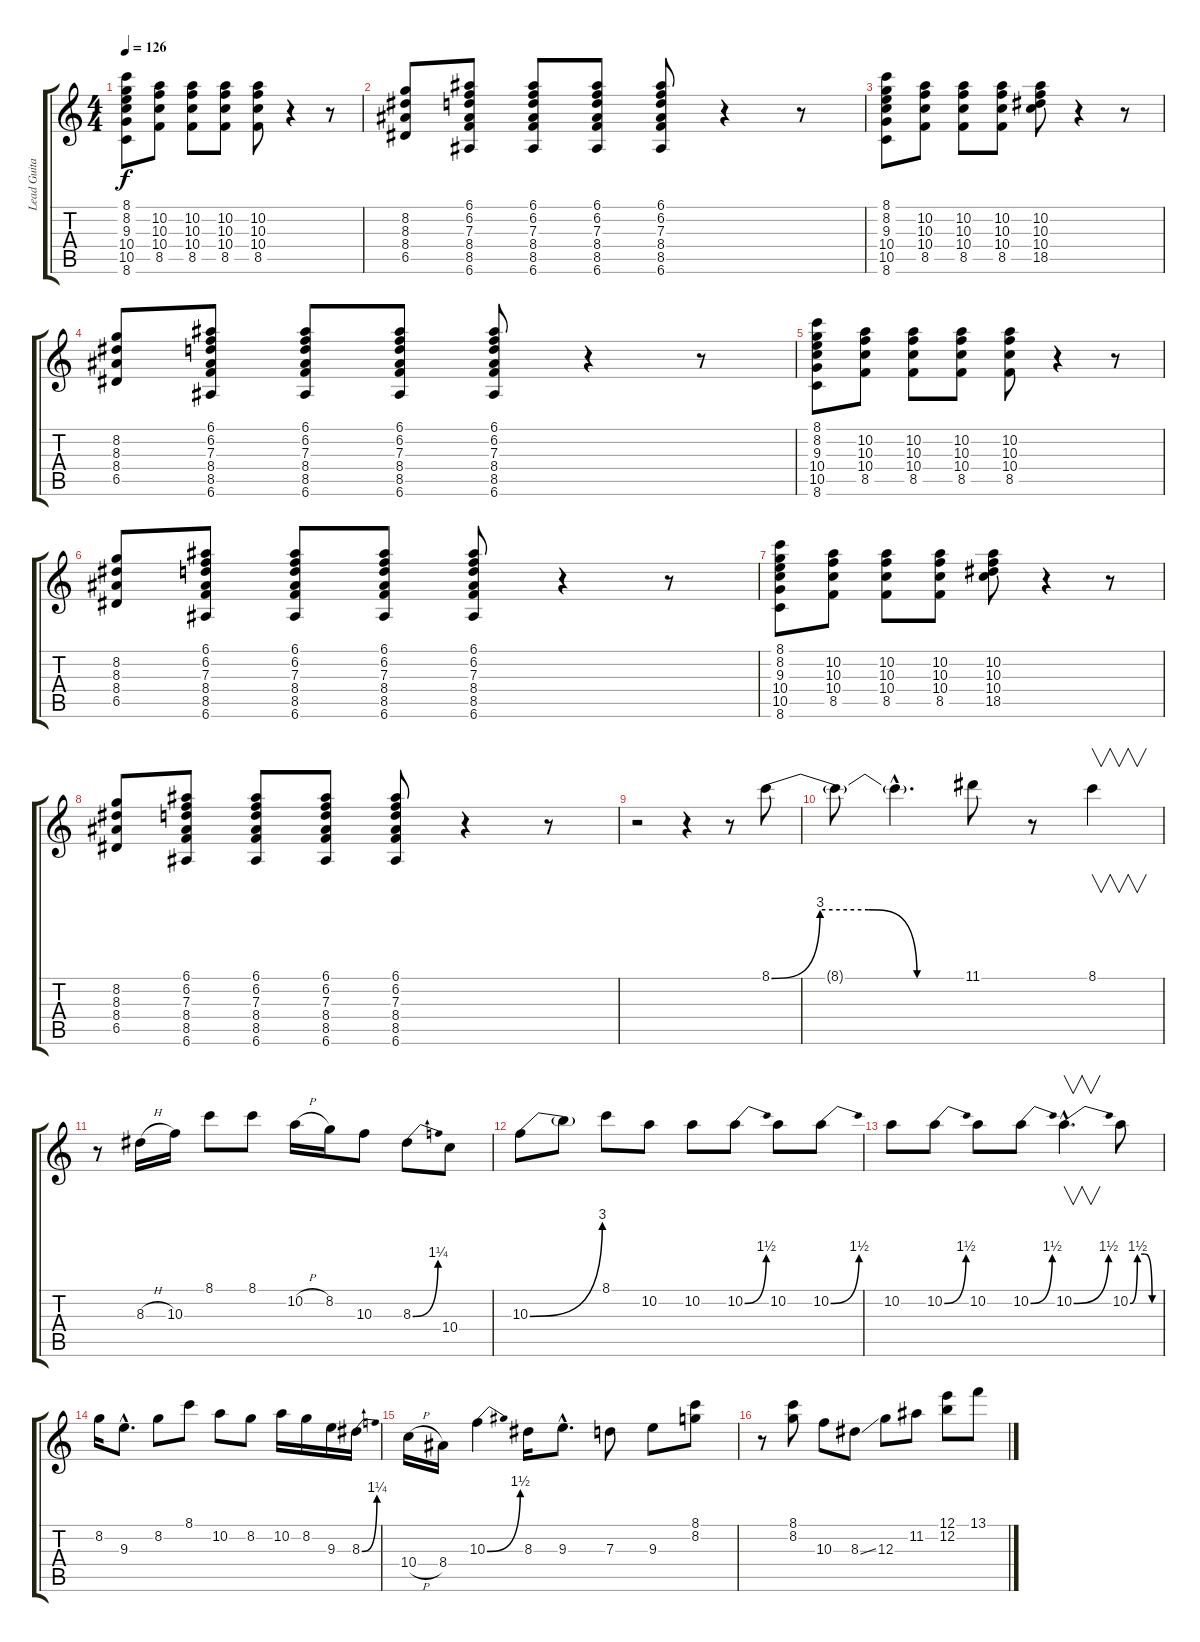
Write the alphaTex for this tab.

\track ("Lead Guitar (2)" "Lead Guita") {instrument distortionguitar}
\staff {score tabs}
\tuning (E4 B3 G3 D3 A2 E2) {hide}
\ts (4 4)
\tempo 126
\clef g2
\ks c
(8.1 8.2 9.3 10.4 10.5 8.6).8{dy f} (10.2 10.3 10.4 8.5).8 (10.2 10.3 10.4 8.5).8 (10.2 10.3 10.4 8.5).8 (10.2 10.3 10.4 8.5).8 r.4 r.8 |
(8.2 8.3 8.4 6.5).8 (6.1 6.2 7.3 8.4 8.5 6.6).8 (6.1 6.2 7.3 8.4 8.5 6.6).8 (6.1 6.2 7.3 8.4 8.5 6.6).8 (6.1 6.2 7.3 8.4 8.5 6.6).8 r.4 r.8 |
(8.1 8.2 9.3 10.4 10.5 8.6).8 (10.2 10.3 10.4 8.5).8 (10.2 10.3 10.4 8.5).8 (10.2 10.3 10.4 8.5).8 (10.2 10.3 10.4 18.5).8 r.4 r.8 |
(8.2 8.3 8.4 6.5).8 (6.1 6.2 7.3 8.4 8.5 6.6).8 (6.1 6.2 7.3 8.4 8.5 6.6).8 (6.1 6.2 7.3 8.4 8.5 6.6).8 (6.1 6.2 7.3 8.4 8.5 6.6).8 r.4 r.8 |
(8.1 8.2 9.3 10.4 10.5 8.6).8 (10.2 10.3 10.4 8.5).8 (10.2 10.3 10.4 8.5).8 (10.2 10.3 10.4 8.5).8 (10.2 10.3 10.4 8.5).8 r.4 r.8 |
(8.2 8.3 8.4 6.5).8 (6.1 6.2 7.3 8.4 8.5 6.6).8 (6.1 6.2 7.3 8.4 8.5 6.6).8 (6.1 6.2 7.3 8.4 8.5 6.6).8 (6.1 6.2 7.3 8.4 8.5 6.6).8 r.4 r.8 |
(8.1 8.2 9.3 10.4 10.5 8.6).8 (10.2 10.3 10.4 8.5).8 (10.2 10.3 10.4 8.5).8 (10.2 10.3 10.4 8.5).8 (10.2 10.3 10.4 18.5).8 r.4 r.8 |
(8.2 8.3 8.4 6.5).8 (6.1 6.2 7.3 8.4 8.5 6.6).8 (6.1 6.2 7.3 8.4 8.5 6.6).8 (6.1 6.2 7.3 8.4 8.5 6.6).8 (6.1 6.2 7.3 8.4 8.5 6.6).8 r.4 r.8 |
r.2 r.4 r.8 8.1{be (custom 0 0 15 12 30 12 45 0 60 0)}.8 |
8.1{t}.8 8.1{hac t}.4{d} 11.1.8 r.8 8.1.4{v} |
r.8 8.3{h}.16 10.3.16 8.1.8 8.1.8 10.2{h}.16 8.2.16 10.3.8 8.3{be (bend 0 0 60 5)}.8 10.4.8 |
10.3{be (bend 0 0 60 12)}.8 10.3{t}.8 8.1.8 10.2.8 10.2.8 10.2{be (bend 0 0 60 6)}.8 10.2.8 10.2{be (bend 0 0 60 6)}.8 |
10.2.8 10.2{be (bend 0 0 60 6)}.8 10.2.8 10.2{be (bend 0 0 60 6)}.8 10.2{be (bend 0 0 60 6) hac}.4{v d} 10.2{be (custom 0 0 15 6 30 6 45 0 60 0)}.8 |
8.2.16 9.3{hac}.8{d} 8.2.8 8.1.8 10.2.8 8.2.8 10.2.16 8.2.16 9.3.16 8.3{be (bend 0 0 60 5)}.16 |
10.4{h}.16 8.4.16 10.3{be (bend 0 0 60 6)}.4 8.3.16 9.3{hac}.8{d} 7.3.8 9.3.8 (8.1 8.2).8 |
r.8 (8.1 8.2).8 10.3.8 8.3{ss}.8 12.3.8 11.2.8 (12.1 12.2).8 13.1.8
